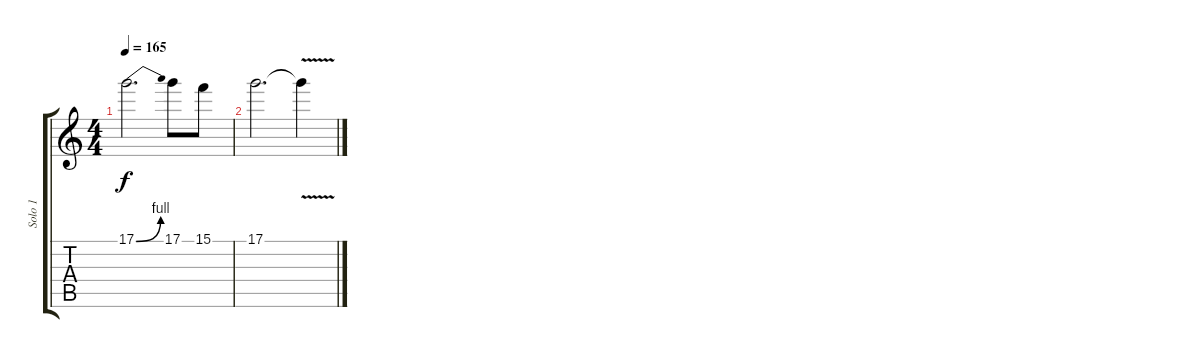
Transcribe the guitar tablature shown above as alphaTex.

\track ("Solo 1" "Solo 1") {instrument distortionguitar}
\staff {score tabs}
\tuning (D4 A3 F3 C3 G2 D2) {hide}
\ts (4 4)
\tempo 165
\clef g2
\ks c
17.1{be (bend 0 0 60 4)}.2{d dy f} 17.1.8 15.1.8 |
17.1.2{d} 17.1{v t}.4
